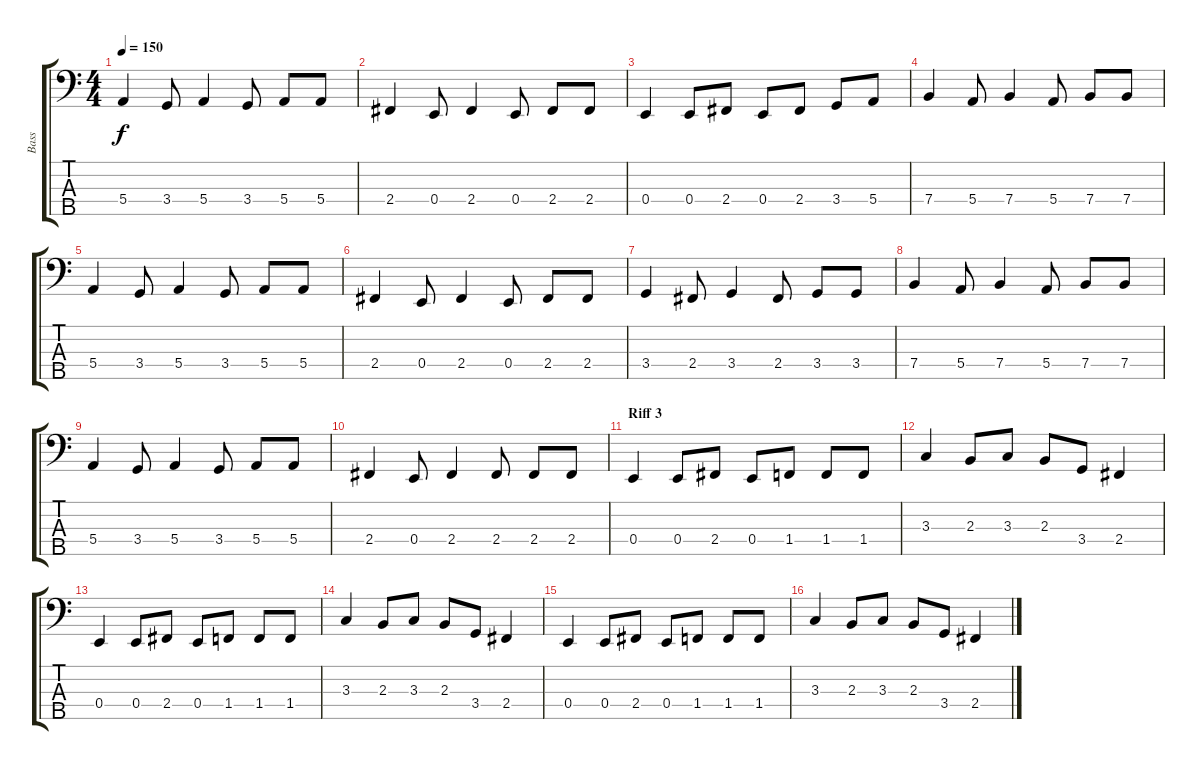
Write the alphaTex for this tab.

\track ("Bass" "Bass") {instrument electricbassfinger}
\staff {score tabs}
\tuning (G2 D2 A1 E1 B0) {hide}
\ts (4 4)
\tempo 150
\clef f4
\ks c
5.4.4{dy f} 3.4.8 5.4.4 3.4.8 5.4.8 5.4.8 |
2.4.4 0.4.8 2.4.4 0.4.8 2.4.8 2.4.8 |
0.4.4 0.4.8 2.4.8 0.4.8 2.4.8 3.4.8 5.4.8 |
7.4.4 5.4.8 7.4.4 5.4.8 7.4.8 7.4.8 |
5.4.4 3.4.8 5.4.4 3.4.8 5.4.8 5.4.8 |
2.4.4 0.4.8 2.4.4 0.4.8 2.4.8 2.4.8 |
3.4.4 2.4.8 3.4.4 2.4.8 3.4.8 3.4.8 |
7.4.4 5.4.8 7.4.4 5.4.8 7.4.8 7.4.8 |
5.4.4 3.4.8 5.4.4 3.4.8 5.4.8 5.4.8 |
2.4.4 0.4.8 2.4.4 2.4.8 2.4.8 2.4.8 |
\section ("" "Riff 3")
0.4.4 0.4.8 2.4.8 0.4.8 1.4.8 1.4.8 1.4.8 |
3.3.4 2.3.8 3.3.8 2.3.8 3.4.8 2.4.4 |
0.4.4 0.4.8 2.4.8 0.4.8 1.4.8 1.4.8 1.4.8 |
3.3.4 2.3.8 3.3.8 2.3.8 3.4.8 2.4.4 |
0.4.4 0.4.8 2.4.8 0.4.8 1.4.8 1.4.8 1.4.8 |
3.3.4 2.3.8 3.3.8 2.3.8 3.4.8 2.4.4
